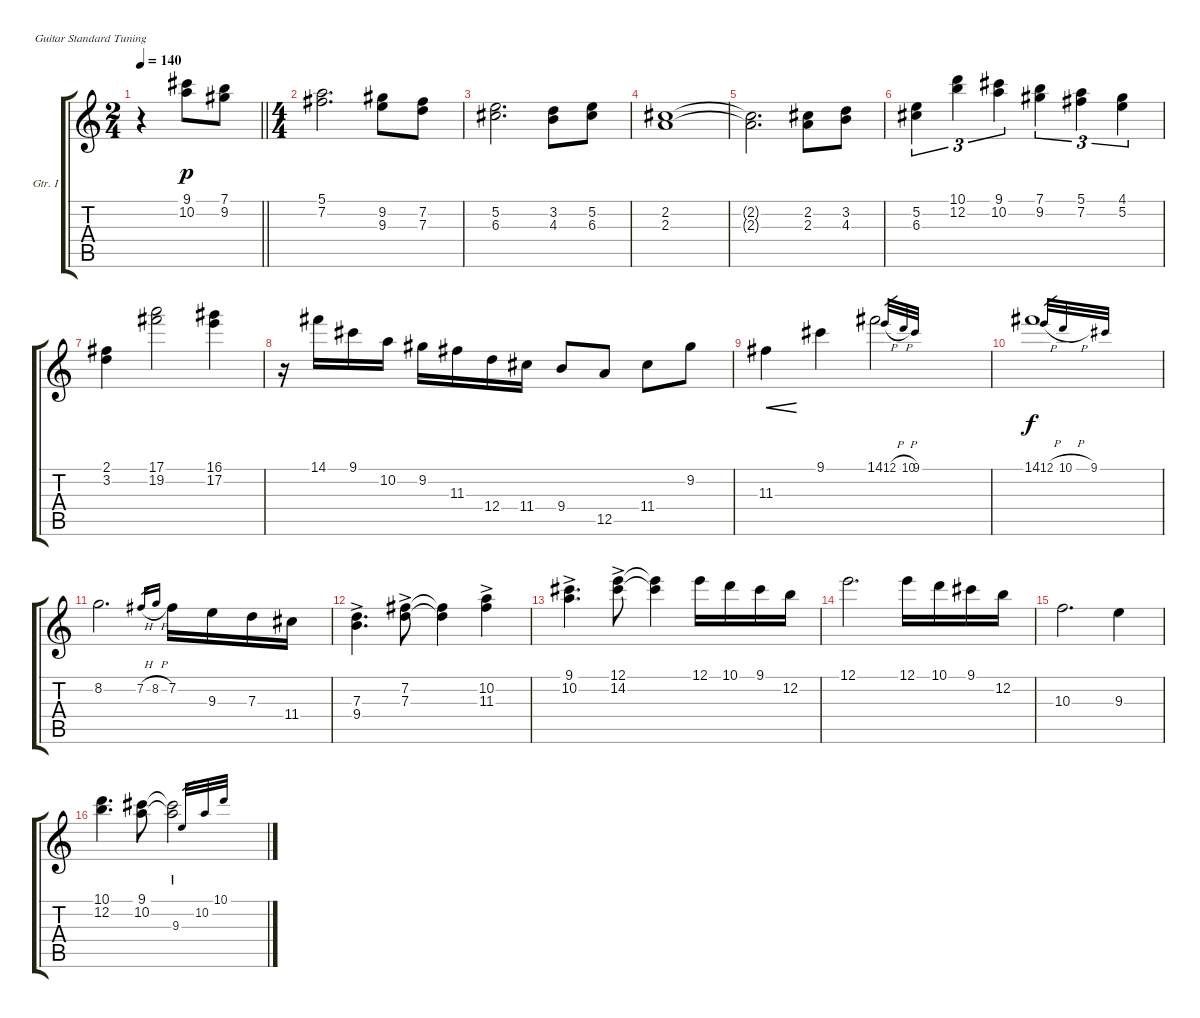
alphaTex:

\bracketExtendMode groupsimilarinstruments
\firstSystemTrackNameOrientation horizontal
\otherSystemsTrackNameOrientation horizontal
\track ("Gtr. I" "Gtr. I") {instrument acousticguitarnylon}
\staff {score tabs}
\tuning (E4 B3 G3 D3 A2 E2)
\ts (2 4)
\tempo 140
\clef g2
\barLineRight lightlight
\ks c
r.4{dy ff} (9.1 10.2).8{dy p} (7.1 9.2).8 |
\ts (4 4)
(5.1 7.2).2{d} (9.2 9.3).8 (7.2 7.3).8 |
(5.2 6.3).2{d} (3.2 4.3).8 (5.2 6.3).8 |
(2.2 2.3).1 |
(2.2{t} 2.3{t}).2{d} (2.2 2.3).8 (3.2 4.3).8 |
(5.2 6.3).4{tu (3 2)} (10.1 12.2).4{tu (3 2)} (9.1 10.2).4{tu (3 2)} (7.1 9.2).4{tu (3 2)} (5.1 7.2).4{tu (3 2)} (4.1 5.2).4{tu (3 2)} |
(2.1 3.2).4 (17.1 19.2).2 (16.1 17.2).4 |
r.16 14.1.16 9.1.16 10.2.16 9.2.16 11.3.16 12.4.16 11.4.16 9.4.8 12.5.8 11.4.8 9.2.8 |
11.3.4{cre} 9.1.4 14.1.2 12.1{h}.32{gr} 10.1{h}.32{gr} 9.1.32{gr} |
14.1.1{dy f} 12.1{h}.32{gr} 10.1{h}.32{gr} 9.1.32{gr} |
8.2.2{d} 7.2{h}.16{gr} 8.2{h}.16{gr} 7.2.16 9.3.16 7.3.16 11.4.16 |
(7.3{ac} 9.4{ac}).4{d} (7.2{ac} 7.3{ac}).8 (7.2{t} 7.3{t}).4 (10.2{ac} 11.3{ac}).4 |
(9.1{ac} 10.2{ac}).4{d} (12.1{ac} 14.2{ac}).8 (12.1{t} 14.2{t}).4 12.1.16 10.1.16 9.1.16 12.2.16 |
12.1.2{d} 12.1.16 10.1.16 9.1.16 12.2.16 |
10.3.2{d} 9.3.4 |
(10.1 12.2).4{d} (9.1 10.2).8 (9.1{t} 10.2{t}).2{dec} 9.3.32{gr} 10.2.32{gr} 10.1.32{gr}
